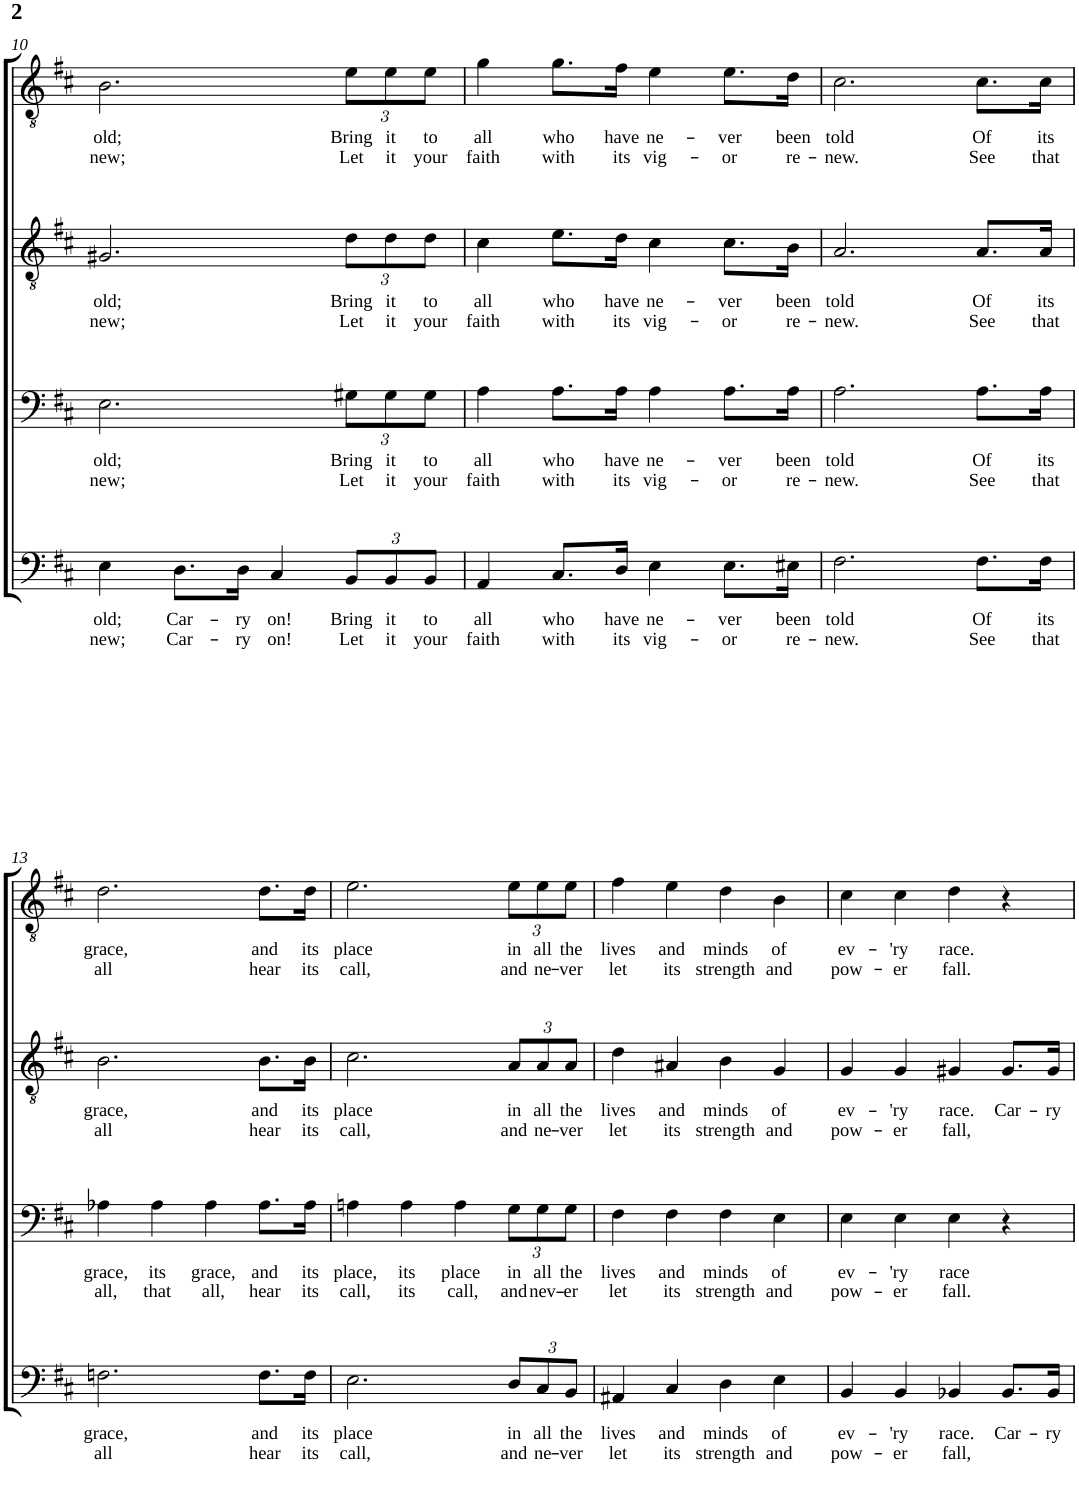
**kern	**text	**text	**kern	**text	**text	**kern	**text	**text	**kern	**text	**text
*part4	*part4	*part4	*part3	*part3	*part3	*part2	*part2	*part2	*part1	*part1	*part1
*staff4	*staff4	*staff4	*staff3	*staff3	*staff3	*staff2	*staff2	*staff2	*staff1	*staff1	*staff1
*I"Piano	*	*	*I"Piano	*	*	*I"Piano	*	*	*I"Piano	*	*
*I'Pno	*	*	*I'Pno	*	*	*I'Pno	*	*	*I'Pno	*	*
!!LO:PB:g=z
*clefF4	*	*	*clefF4	*	*	*clefGv2	*	*	*clefGv2	*	*
*k[f#c#]	*	*	*k[f#c#]	*	*	*k[f#c#]	*	*	*k[f#c#]	*	*
*M4/4	*	*	*M4/4	*	*	*M4/4	*	*	*M4/4	*	*
=10	=10	=10	=10	=10	=10	=10	=10	=10	=10	=10	=10
!	!LO:LY:b	!LO:LY:b	!	!LO:LY:b	!LO:LY:b	!	!LO:LY:b	!LO:LY:b	!	!LO:LY:b	!LO:LY:b
4E\	old;	new;	2.E\	old;	new;	2.G#X/	old;	new;	2.B\	old;	new;
!	!LO:LY:b	!LO:LY:b	!	!	!	!	!	!	!	!	!
8.D\L	Car-	Car-	.	.	.	.	.	.	.	.	.
!	!LO:LY:b	!LO:LY:b	!	!	!	!	!	!	!	!	!
16D\Jk	-ry	-ry	.	.	.	.	.	.	.	.	.
!	!LO:LY:b	!LO:LY:b	!	!	!	!	!	!	!	!	!
4C#/	on!	on!	.	.	.	.	.	.	.	.	.
*Xbrackettup	*	*	*	*	*	*	*	*	*	*	*
!	!LO:LY:b	!LO:LY:b	!	!	!	!	!	!	!	!	!
*	*	*	*Xbrackettup	*	*	*	*	*	*	*	*
!	!	!	!	!LO:LY:b	!LO:LY:b	!	!	!	!	!	!
*	*	*	*	*	*	*Xbrackettup	*	*	*	*	*
!	!	!	!	!	!	!	!LO:LY:b	!LO:LY:b	!	!	!
*	*	*	*	*	*	*	*	*	*Xbrackettup	*	*
!	!	!	!	!	!	!	!	!	!	!LO:LY:b	!LO:LY:b
12BB/L	Bring	Let	12G#X\L	Bring	Let	12d\L	Bring	Let	12e\L	Bring	Let
!	!LO:LY:b	!LO:LY:b	!	!LO:LY:b	!LO:LY:b	!	!LO:LY:b	!LO:LY:b	!	!LO:LY:b	!LO:LY:b
12BB/	it	it	12G#\	it	it	12d\	it	it	12e\	it	it
!	!LO:LY:b	!LO:LY:b	!	!LO:LY:b	!LO:LY:b	!	!LO:LY:b	!LO:LY:b	!	!LO:LY:b	!LO:LY:b
12BB/J	to	your	12G#\J	to	your	12d\J	to	your	12e\J	to	your
=11	=11	=11	=11	=11	=11	=11	=11	=11	=11	=11	=11
!	!LO:LY:b	!LO:LY:b	!	!LO:LY:b	!LO:LY:b	!	!LO:LY:b	!LO:LY:b	!	!LO:LY:b	!LO:LY:b
4AA/	all	faith	4A\	all	faith	4c#\	all	faith	4g\	all	faith
!	!LO:LY:b	!LO:LY:b	!	!LO:LY:b	!LO:LY:b	!	!LO:LY:b	!LO:LY:b	!	!LO:LY:b	!LO:LY:b
8.C#/L	who	with	8.A\L	who	with	8.e\L	who	with	8.g\L	who	with
!	!LO:LY:b	!LO:LY:b	!	!LO:LY:b	!LO:LY:b	!	!LO:LY:b	!LO:LY:b	!	!LO:LY:b	!LO:LY:b
16D/Jk	have	its	16A\Jk	have	its	16d\Jk	have	its	16f#\Jk	have	its
!	!LO:LY:b	!LO:LY:b	!	!LO:LY:b	!LO:LY:b	!	!LO:LY:b	!LO:LY:b	!	!LO:LY:b	!LO:LY:b
4E\	ne-	vig-	4A\	ne-	vig-	4c#\	ne-	vig-	4e\	ne-	vig-
!	!LO:LY:b	!LO:LY:b	!	!LO:LY:b	!LO:LY:b	!	!LO:LY:b	!LO:LY:b	!	!LO:LY:b	!LO:LY:b
8.E\L	-ver	-or	8.A\L	-ver	-or	8.c#\L	-ver	-or	8.e\L	-ver	-or
!	!LO:LY:b	!LO:LY:b	!	!LO:LY:b	!LO:LY:b	!	!LO:LY:b	!LO:LY:b	!	!LO:LY:b	!LO:LY:b
16E#X\Jk	been	re-	16A\Jk	been	re-	16B\Jk	been	re-	16d\Jk	been	re-
=12	=12	=12	=12	=12	=12	=12	=12	=12	=12	=12	=12
!	!LO:LY:b	!LO:LY:b	!	!LO:LY:b	!LO:LY:b	!	!LO:LY:b	!LO:LY:b	!	!LO:LY:b	!LO:LY:b
2.F#\	told	-new.	2.A\	told	-new.	2.A/	told	-new.	2.c#\	told	-new.
!	!LO:LY:b	!LO:LY:b	!	!LO:LY:b	!LO:LY:b	!	!LO:LY:b	!LO:LY:b	!	!LO:LY:b	!LO:LY:b
8.F#\L	Of	See	8.A\L	Of	See	8.A/L	Of	See	8.c#\L	Of	See
!	!LO:LY:b	!LO:LY:b	!	!LO:LY:b	!LO:LY:b	!	!LO:LY:b	!LO:LY:b	!	!LO:LY:b	!LO:LY:b
16F#\Jk	its	that	16A\Jk	its	that	16A/Jk	its	that	16c#\Jk	its	that
!!LO:LB:g=z
=13	=13	=13	=13	=13	=13	=13	=13	=13	=13	=13	=13
!	!LO:LY:b	!LO:LY:b	!	!LO:LY:b	!LO:LY:b	!	!LO:LY:b	!LO:LY:b	!	!LO:LY:b	!LO:LY:b
2.Fn\	grace,	all	4A-X\	grace,	all,	2.B\	grace,	all	2.d\	grace,	all
!	!	!	!	!LO:LY:b	!LO:LY:b	!	!	!	!	!	!
.	.	.	4A-\	its	that	.	.	.	.	.	.
!	!	!	!	!LO:LY:b	!LO:LY:b	!	!	!	!	!	!
.	.	.	4A-\	grace,	all,	.	.	.	.	.	.
!	!LO:LY:b	!LO:LY:b	!	!LO:LY:b	!LO:LY:b	!	!LO:LY:b	!LO:LY:b	!	!LO:LY:b	!LO:LY:b
8.F\L	and	hear	8.A-\L	and	hear	8.B\L	and	hear	8.d\L	and	hear
!	!LO:LY:b	!LO:LY:b	!	!LO:LY:b	!LO:LY:b	!	!LO:LY:b	!LO:LY:b	!	!LO:LY:b	!LO:LY:b
16F\Jk	its	its	16A-\Jk	its	its	16B\Jk	its	its	16d\Jk	its	its
=14	=14	=14	=14	=14	=14	=14	=14	=14	=14	=14	=14
!	!LO:LY:b	!LO:LY:b	!	!LO:LY:b	!LO:LY:b	!	!LO:LY:b	!LO:LY:b	!	!LO:LY:b	!LO:LY:b
2.E\	place	call,	4An\	place,	call,	2.c#\	place	call,	2.e\	place	call,
!	!	!	!	!LO:LY:b	!LO:LY:b	!	!	!	!	!	!
.	.	.	4A\	its	its	.	.	.	.	.	.
!	!	!	!	!LO:LY:b	!LO:LY:b	!	!	!	!	!	!
.	.	.	4A\	place	call,	.	.	.	.	.	.
!	!LO:LY:b	!LO:LY:b	!	!LO:LY:b	!LO:LY:b	!	!LO:LY:b	!LO:LY:b	!	!LO:LY:b	!LO:LY:b
12D/L	in	and	12G\L	in	and	12A/L	in	and	12e\L	in	and
!	!LO:LY:b	!LO:LY:b	!	!LO:LY:b	!LO:LY:b	!	!LO:LY:b	!LO:LY:b	!	!LO:LY:b	!LO:LY:b
12C#/	all	ne-	12G\	all	nev-	12A/	all	ne-	12e\	all	ne-
!	!LO:LY:b	!LO:LY:b	!	!LO:LY:b	!LO:LY:b	!	!LO:LY:b	!LO:LY:b	!	!LO:LY:b	!LO:LY:b
12BB/J	the	-ver	12G\J	the	-er	12A/J	the	-ver	12e\J	the	-ver
=15	=15	=15	=15	=15	=15	=15	=15	=15	=15	=15	=15
!	!LO:LY:b	!LO:LY:b	!	!LO:LY:b	!LO:LY:b	!	!LO:LY:b	!LO:LY:b	!	!LO:LY:b	!LO:LY:b
4AA#X/	lives	let	4F#\	lives	let	4d\	lives	let	4f#\	lives	let
!	!LO:LY:b	!LO:LY:b	!	!LO:LY:b	!LO:LY:b	!	!LO:LY:b	!LO:LY:b	!	!LO:LY:b	!LO:LY:b
4C#/	and	its	4F#\	and	its	4A#X/	and	its	4e\	and	its
!	!LO:LY:b	!LO:LY:b	!	!LO:LY:b	!LO:LY:b	!	!LO:LY:b	!LO:LY:b	!	!LO:LY:b	!LO:LY:b
4D\	minds	strength	4F#\	minds	strength	4B\	minds	strength	4d\	minds	strength
!	!LO:LY:b	!LO:LY:b	!	!LO:LY:b	!LO:LY:b	!	!LO:LY:b	!LO:LY:b	!	!LO:LY:b	!LO:LY:b
4E\	of	and	4E\	of	and	4G/	of	and	4B\	of	and
=16	=16	=16	=16	=16	=16	=16	=16	=16	=16	=16	=16
!	!LO:LY:b	!LO:LY:b	!	!LO:LY:b	!LO:LY:b	!	!LO:LY:b	!LO:LY:b	!	!LO:LY:b	!LO:LY:b
4BB/	ev-	pow-	4E\	ev-	pow-	4G/	ev-	pow-	4c#\	ev-	pow-
!	!LO:LY:b	!LO:LY:b	!	!LO:LY:b	!LO:LY:b	!	!LO:LY:b	!LO:LY:b	!	!LO:LY:b	!LO:LY:b
4BB/	-'ry	-er	4E\	-'ry	-er	4G/	-'ry	-er	4c#\	-'ry	-er
!	!LO:LY:b	!LO:LY:b	!	!LO:LY:b	!LO:LY:b	!	!LO:LY:b	!LO:LY:b	!	!LO:LY:b	!LO:LY:b
4BB-X/	race.	fall,	4E\	race	fall.	4G#X/	race.	fall,	4d\	race.	fall.
!	!LO:LY:b	!	!	!	!	!	!LO:LY:b	!	!	!	!
8.BB-/L	Car-	.	4r	.	.	8.G#/L	Car-	.	4r	.	.
!	!LO:LY:b	!	!	!	!	!	!LO:LY:b	!	!	!	!
16BB-/Jk	-ry	.	.	.	.	16G#/Jk	-ry	.	.	.	.
=	=	=	=	=	=	=	=	=	=	=	=
*-	*-	*-	*-	*-	*-	*-	*-	*-	*-	*-	*-
